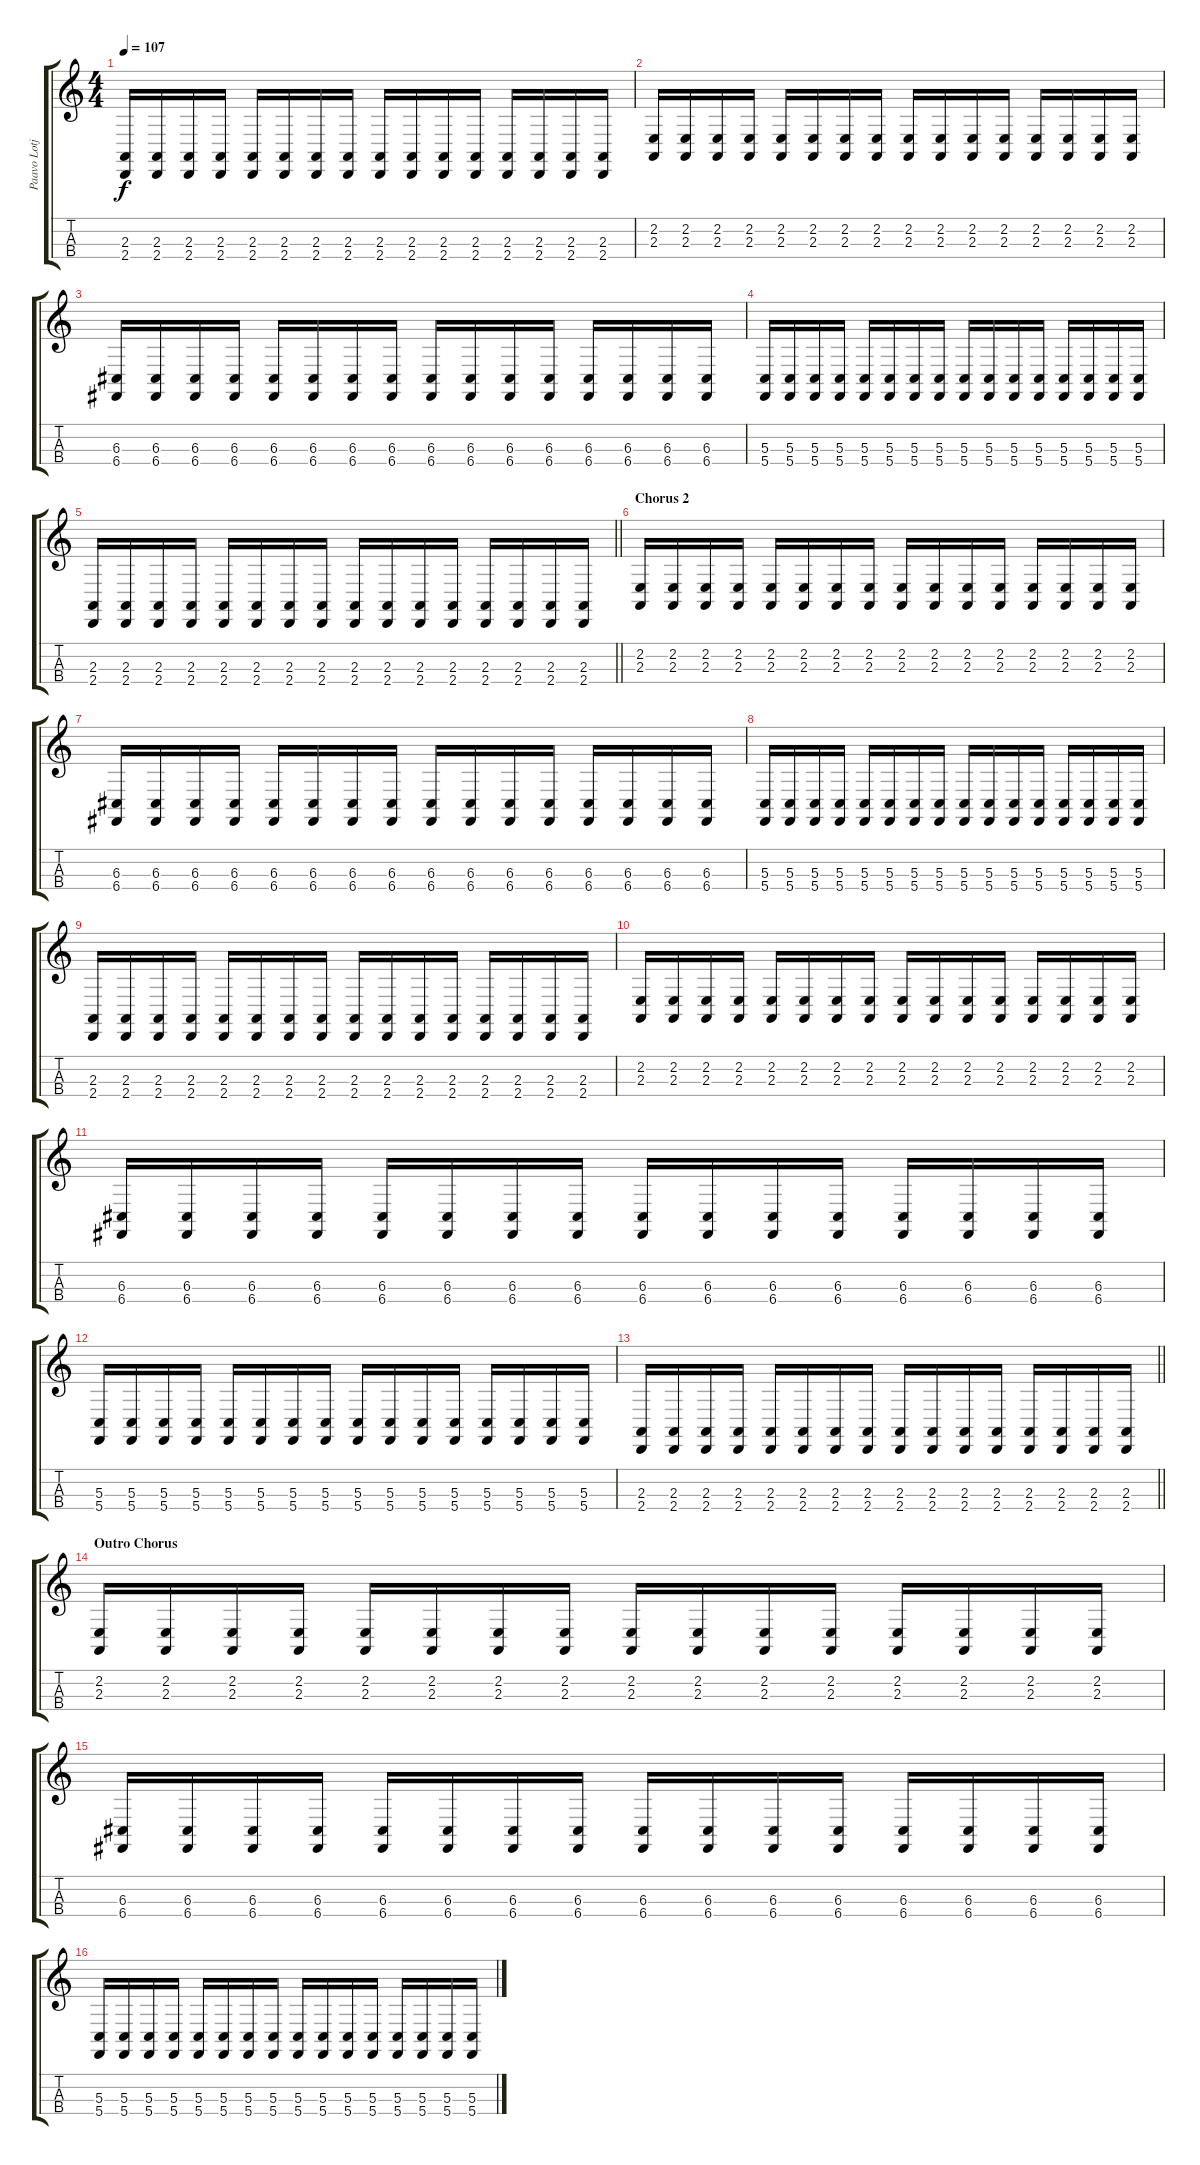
\track ("Paavo Lotjonen" "Paavo Lotj") {instrument cello}
\staff {score tabs}
\tuning (A3 D3 G2 C2) {hide}
\ts (4 4)
\tempo 107
\clef g2
\ks c
(2.3 2.4).16{dy f} (2.3 2.4).16 (2.3 2.4).16 (2.3 2.4).16 (2.3 2.4).16 (2.3 2.4).16 (2.3 2.4).16 (2.3 2.4).16 (2.3 2.4).16 (2.3 2.4).16 (2.3 2.4).16 (2.3 2.4).16 (2.3 2.4).16 (2.3 2.4).16 (2.3 2.4).16 (2.3 2.4).16 |
(2.2 2.3).16 (2.2 2.3).16 (2.2 2.3).16 (2.2 2.3).16 (2.2 2.3).16 (2.2 2.3).16 (2.2 2.3).16 (2.2 2.3).16 (2.2 2.3).16 (2.2 2.3).16 (2.2 2.3).16 (2.2 2.3).16 (2.2 2.3).16 (2.2 2.3).16 (2.2 2.3).16 (2.2 2.3).16 |
(6.3 6.4).16 (6.3 6.4).16 (6.3 6.4).16 (6.3 6.4).16 (6.3 6.4).16 (6.3 6.4).16 (6.3 6.4).16 (6.3 6.4).16 (6.3 6.4).16 (6.3 6.4).16 (6.3 6.4).16 (6.3 6.4).16 (6.3 6.4).16 (6.3 6.4).16 (6.3 6.4).16 (6.3 6.4).16 |
(5.3 5.4).16 (5.3 5.4).16 (5.3 5.4).16 (5.3 5.4).16 (5.3 5.4).16 (5.3 5.4).16 (5.3 5.4).16 (5.3 5.4).16 (5.3 5.4).16 (5.3 5.4).16 (5.3 5.4).16 (5.3 5.4).16 (5.3 5.4).16 (5.3 5.4).16 (5.3 5.4).16 (5.3 5.4).16 |
\barLineRight lightlight
(2.3 2.4).16 (2.3 2.4).16 (2.3 2.4).16 (2.3 2.4).16 (2.3 2.4).16 (2.3 2.4).16 (2.3 2.4).16 (2.3 2.4).16 (2.3 2.4).16 (2.3 2.4).16 (2.3 2.4).16 (2.3 2.4).16 (2.3 2.4).16 (2.3 2.4).16 (2.3 2.4).16 (2.3 2.4).16 |
\section ("" "Chorus 2")
(2.2 2.3).16 (2.2 2.3).16 (2.2 2.3).16 (2.2 2.3).16 (2.2 2.3).16 (2.2 2.3).16 (2.2 2.3).16 (2.2 2.3).16 (2.2 2.3).16 (2.2 2.3).16 (2.2 2.3).16 (2.2 2.3).16 (2.2 2.3).16 (2.2 2.3).16 (2.2 2.3).16 (2.2 2.3).16 |
(6.3 6.4).16 (6.3 6.4).16 (6.3 6.4).16 (6.3 6.4).16 (6.3 6.4).16 (6.3 6.4).16 (6.3 6.4).16 (6.3 6.4).16 (6.3 6.4).16 (6.3 6.4).16 (6.3 6.4).16 (6.3 6.4).16 (6.3 6.4).16 (6.3 6.4).16 (6.3 6.4).16 (6.3 6.4).16 |
(5.3 5.4).16 (5.3 5.4).16 (5.3 5.4).16 (5.3 5.4).16 (5.3 5.4).16 (5.3 5.4).16 (5.3 5.4).16 (5.3 5.4).16 (5.3 5.4).16 (5.3 5.4).16 (5.3 5.4).16 (5.3 5.4).16 (5.3 5.4).16 (5.3 5.4).16 (5.3 5.4).16 (5.3 5.4).16 |
(2.3 2.4).16 (2.3 2.4).16 (2.3 2.4).16 (2.3 2.4).16 (2.3 2.4).16 (2.3 2.4).16 (2.3 2.4).16 (2.3 2.4).16 (2.3 2.4).16 (2.3 2.4).16 (2.3 2.4).16 (2.3 2.4).16 (2.3 2.4).16 (2.3 2.4).16 (2.3 2.4).16 (2.3 2.4).16 |
(2.2 2.3).16 (2.2 2.3).16 (2.2 2.3).16 (2.2 2.3).16 (2.2 2.3).16 (2.2 2.3).16 (2.2 2.3).16 (2.2 2.3).16 (2.2 2.3).16 (2.2 2.3).16 (2.2 2.3).16 (2.2 2.3).16 (2.2 2.3).16 (2.2 2.3).16 (2.2 2.3).16 (2.2 2.3).16 |
(6.3 6.4).16 (6.3 6.4).16 (6.3 6.4).16 (6.3 6.4).16 (6.3 6.4).16 (6.3 6.4).16 (6.3 6.4).16 (6.3 6.4).16 (6.3 6.4).16 (6.3 6.4).16 (6.3 6.4).16 (6.3 6.4).16 (6.3 6.4).16 (6.3 6.4).16 (6.3 6.4).16 (6.3 6.4).16 |
(5.3 5.4).16 (5.3 5.4).16 (5.3 5.4).16 (5.3 5.4).16 (5.3 5.4).16 (5.3 5.4).16 (5.3 5.4).16 (5.3 5.4).16 (5.3 5.4).16 (5.3 5.4).16 (5.3 5.4).16 (5.3 5.4).16 (5.3 5.4).16 (5.3 5.4).16 (5.3 5.4).16 (5.3 5.4).16 |
\barLineRight lightlight
(2.3 2.4).16 (2.3 2.4).16 (2.3 2.4).16 (2.3 2.4).16 (2.3 2.4).16 (2.3 2.4).16 (2.3 2.4).16 (2.3 2.4).16 (2.3 2.4).16 (2.3 2.4).16 (2.3 2.4).16 (2.3 2.4).16 (2.3 2.4).16 (2.3 2.4).16 (2.3 2.4).16 (2.3 2.4).16 |
\section ("" "Outro Chorus")
(2.2 2.3).16 (2.2 2.3).16 (2.2 2.3).16 (2.2 2.3).16 (2.2 2.3).16 (2.2 2.3).16 (2.2 2.3).16 (2.2 2.3).16 (2.2 2.3).16 (2.2 2.3).16 (2.2 2.3).16 (2.2 2.3).16 (2.2 2.3).16 (2.2 2.3).16 (2.2 2.3).16 (2.2 2.3).16 |
(6.3 6.4).16 (6.3 6.4).16 (6.3 6.4).16 (6.3 6.4).16 (6.3 6.4).16 (6.3 6.4).16 (6.3 6.4).16 (6.3 6.4).16 (6.3 6.4).16 (6.3 6.4).16 (6.3 6.4).16 (6.3 6.4).16 (6.3 6.4).16 (6.3 6.4).16 (6.3 6.4).16 (6.3 6.4).16 |
(5.3 5.4).16 (5.3 5.4).16 (5.3 5.4).16 (5.3 5.4).16 (5.3 5.4).16 (5.3 5.4).16 (5.3 5.4).16 (5.3 5.4).16 (5.3 5.4).16 (5.3 5.4).16 (5.3 5.4).16 (5.3 5.4).16 (5.3 5.4).16 (5.3 5.4).16 (5.3 5.4).16 (5.3 5.4).16
